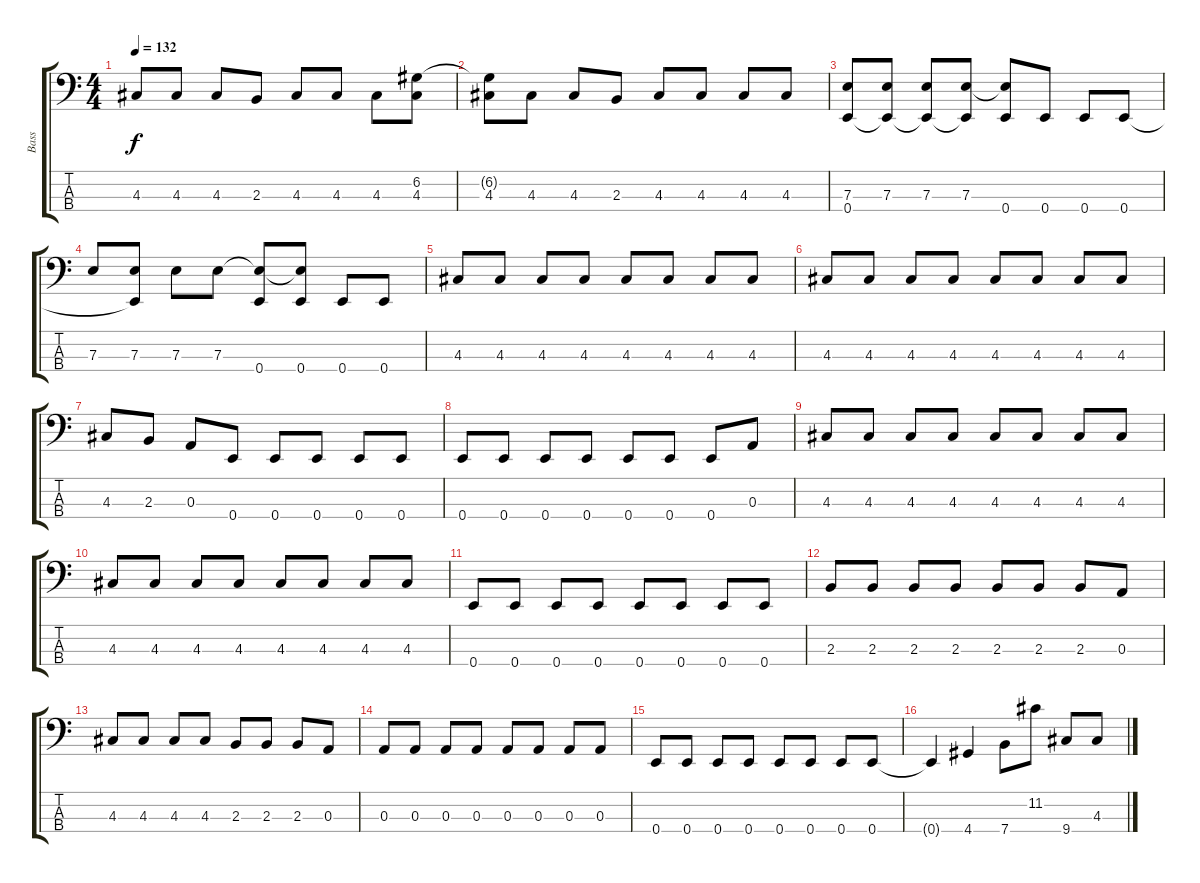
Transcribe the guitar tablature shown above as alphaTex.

\track ("Bass" "Bass") {instrument acousticguitarnylon}
\staff {score tabs}
\tuning (G2 D2 A1 E1) {hide}
\ts (4 4)
\tempo 132
\clef f4
\ks c
4.3.8{dy f} 4.3.8 4.3.8 2.3.8 4.3.8 4.3.8 4.3.8 (6.2 4.3).8 |
(6.2{t} 4.3).8 4.3.8 4.3.8 2.3.8 4.3.8 4.3.8 4.3.8 4.3.8 |
(7.3 0.4).8 (7.3 0.4{t}).8 (7.3 0.4{t}).8 (7.3 0.4{t}).8 (7.3{t} 0.4).8 0.4.8 0.4.8 0.4.8 |
7.3.8 (7.3 0.4{t}).8 7.3.8 7.3.8 (7.3{t} 0.4).8 (7.3{t} 0.4).8 0.4.8 0.4.8 |
4.3.8 4.3.8 4.3.8 4.3.8 4.3.8 4.3.8 4.3.8 4.3.8 |
4.3.8 4.3.8 4.3.8 4.3.8 4.3.8 4.3.8 4.3.8 4.3.8 |
4.3.8 2.3.8 0.3.8 0.4.8 0.4.8 0.4.8 0.4.8 0.4.8 |
0.4.8 0.4.8 0.4.8 0.4.8 0.4.8 0.4.8 0.4.8 0.3.8 |
4.3.8 4.3.8 4.3.8 4.3.8 4.3.8 4.3.8 4.3.8 4.3.8 |
4.3.8 4.3.8 4.3.8 4.3.8 4.3.8 4.3.8 4.3.8 4.3.8 |
0.4.8 0.4.8 0.4.8 0.4.8 0.4.8 0.4.8 0.4.8 0.4.8 |
2.3.8 2.3.8 2.3.8 2.3.8 2.3.8 2.3.8 2.3.8 0.3.8 |
4.3.8 4.3.8 4.3.8 4.3.8 2.3.8 2.3.8 2.3.8 0.3.8 |
0.3.8 0.3.8 0.3.8 0.3.8 0.3.8 0.3.8 0.3.8 0.3.8 |
0.4.8 0.4.8 0.4.8 0.4.8 0.4.8 0.4.8 0.4.8 0.4.8 |
0.4{t}.4 4.4.4 7.4.8 11.2.8 9.4.8 4.3.8
